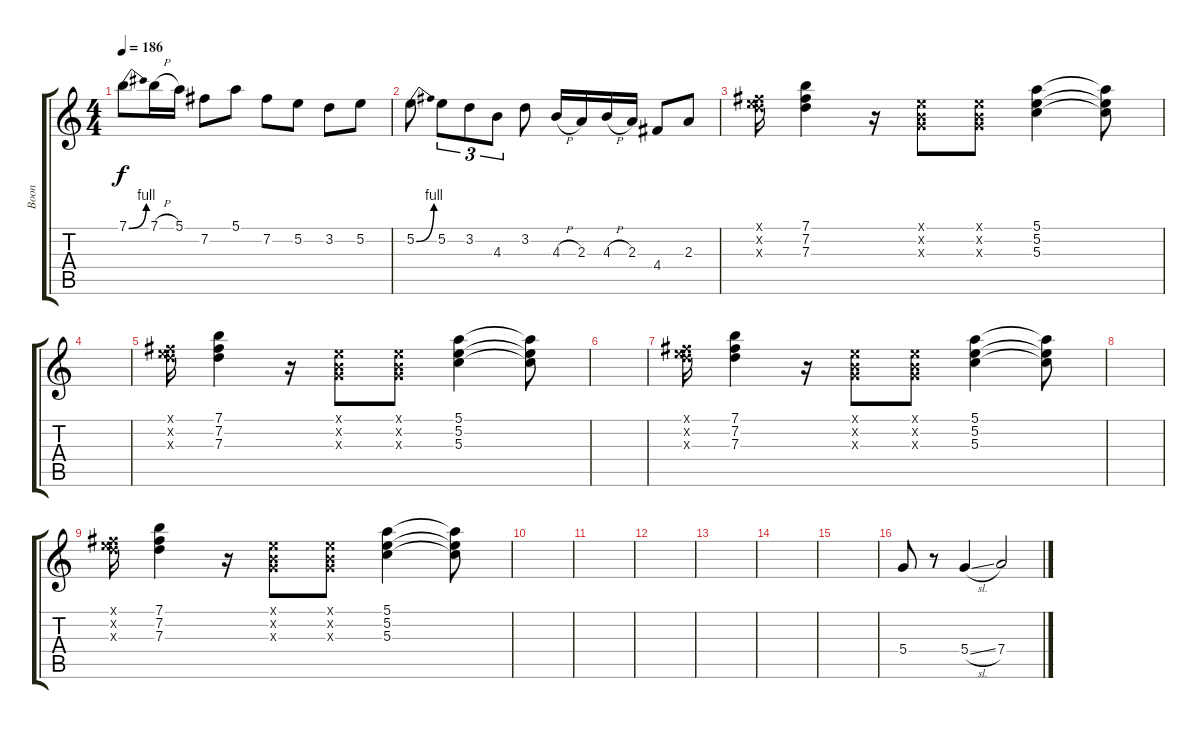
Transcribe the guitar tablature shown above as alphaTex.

\track ("Boon" "Boon") {instrument electricguitarclean}
\staff {score tabs}
\tuning (E4 B3 G3 D3 A2 E2) {hide}
\ts (4 4)
\tempo 186
\clef g2
\ks c
7.1{be (bend 0 0 60 4)}.8{dy f} 7.1{h}.16 5.1.16 7.2.8 5.1.8 7.2.8 5.2.8 3.2.8 5.2.8 |
5.2{be (bend 0 0 60 4)}.8 5.2.8{tu (3 2)} 3.2.8{tu (3 2)} 4.3.8{tu (3 2)} 3.2.8 4.3{h}.16 2.3.16 4.3{h}.16 2.3.16 4.4.8 2.3.8 |
(0.1{x} 7.2{x} 7.3{x}).16 (7.1 7.2 7.3).4 r.16 (0.1{x} 0.2{x} 0.3{x}).8{beam merge} (0.1{x} 0.2{x} 0.3{x}).8 (5.1 5.2 5.3).4 (5.1{t} 5.2{t} 5.3{t}).8 |
|
(0.1{x} 7.2{x} 7.3{x}).16 (7.1 7.2 7.3).4 r.16 (0.1{x} 0.2{x} 0.3{x}).8{beam merge} (0.1{x} 0.2{x} 0.3{x}).8 (5.1 5.2 5.3).4 (5.1{t} 5.2{t} 5.3{t}).8 |
|
(0.1{x} 7.2{x} 7.3{x}).16 (7.1 7.2 7.3).4 r.16 (0.1{x} 0.2{x} 0.3{x}).8{beam merge} (0.1{x} 0.2{x} 0.3{x}).8 (5.1 5.2 5.3).4 (5.1{t} 5.2{t} 5.3{t}).8 |
|
(0.1{x} 7.2{x} 7.3{x}).16 (7.1 7.2 7.3).4 r.16 (0.1{x} 0.2{x} 0.3{x}).8{beam merge} (0.1{x} 0.2{x} 0.3{x}).8 (5.1 5.2 5.3).4 (5.1{t} 5.2{t} 5.3{t}).8 |
|
|
|
|
|
|
5.4.8{instrument electricguitarjazz} r.8 5.4{sl}.4 7.4.2
